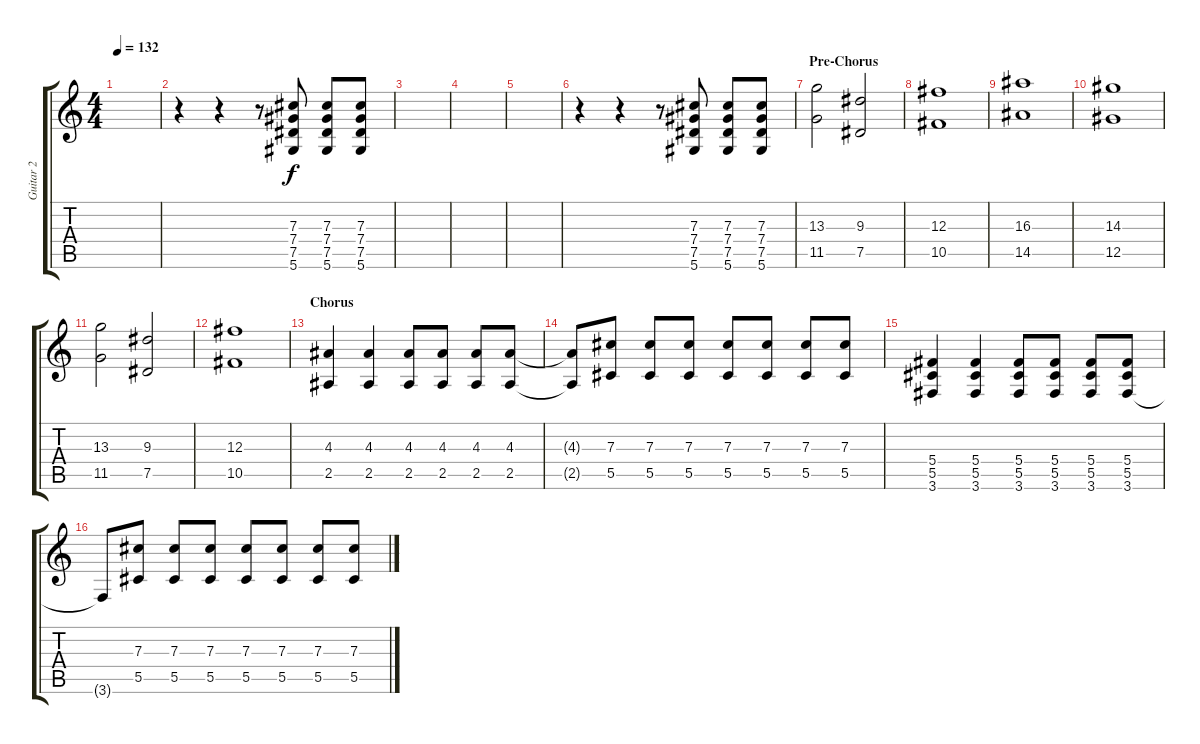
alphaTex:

\track ("Guitar 2" "Guitar 2") {instrument distortionguitar}
\staff {score tabs}
\tuning (Eb4 Bb3 Gb3 Db3 Ab2 Eb2) {hide}
\ts (4 4)
\tempo 132
\clef g2
\ks c
|
r.4 r.4 r.8 (7.3 7.4 7.5 5.6).8 (7.3 7.4 7.5 5.6).8 (7.3 7.4 7.5 5.6).8 |
|
|
|
r.4 r.4 r.8 (7.3 7.4 7.5 5.6).8 (7.3 7.4 7.5 5.6).8 (7.3 7.4 7.5 5.6).8 |
\section ("" "Pre-Chorus")
(13.3 11.5).2 (9.3 7.5).2 |
(12.3 10.5).1 |
(16.3 14.5).1 |
(14.3 12.5).1 |
(13.3 11.5).2 (9.3 7.5).2 |
(12.3 10.5).1 |
\section ("" "Chorus")
(4.3 2.5).4 (4.3 2.5).4 (4.3 2.5).8 (4.3 2.5).8 (4.3 2.5).8 (4.3 2.5).8 |
(4.3{t} 2.5{t}).8 (7.3 5.5).8 (7.3 5.5).8 (7.3 5.5).8 (7.3 5.5).8 (7.3 5.5).8 (7.3 5.5).8 (7.3 5.5).8 |
(5.4 5.5 3.6).4 (5.4 5.5 3.6).4 (5.4 5.5 3.6).8 (5.4 5.5 3.6).8 (5.4 5.5 3.6).8 (5.4 5.5 3.6).8 |
3.6{t}.8 (7.3 5.5).8 (7.3 5.5).8 (7.3 5.5).8 (7.3 5.5).8 (7.3 5.5).8 (7.3 5.5).8 (7.3 5.5).8
